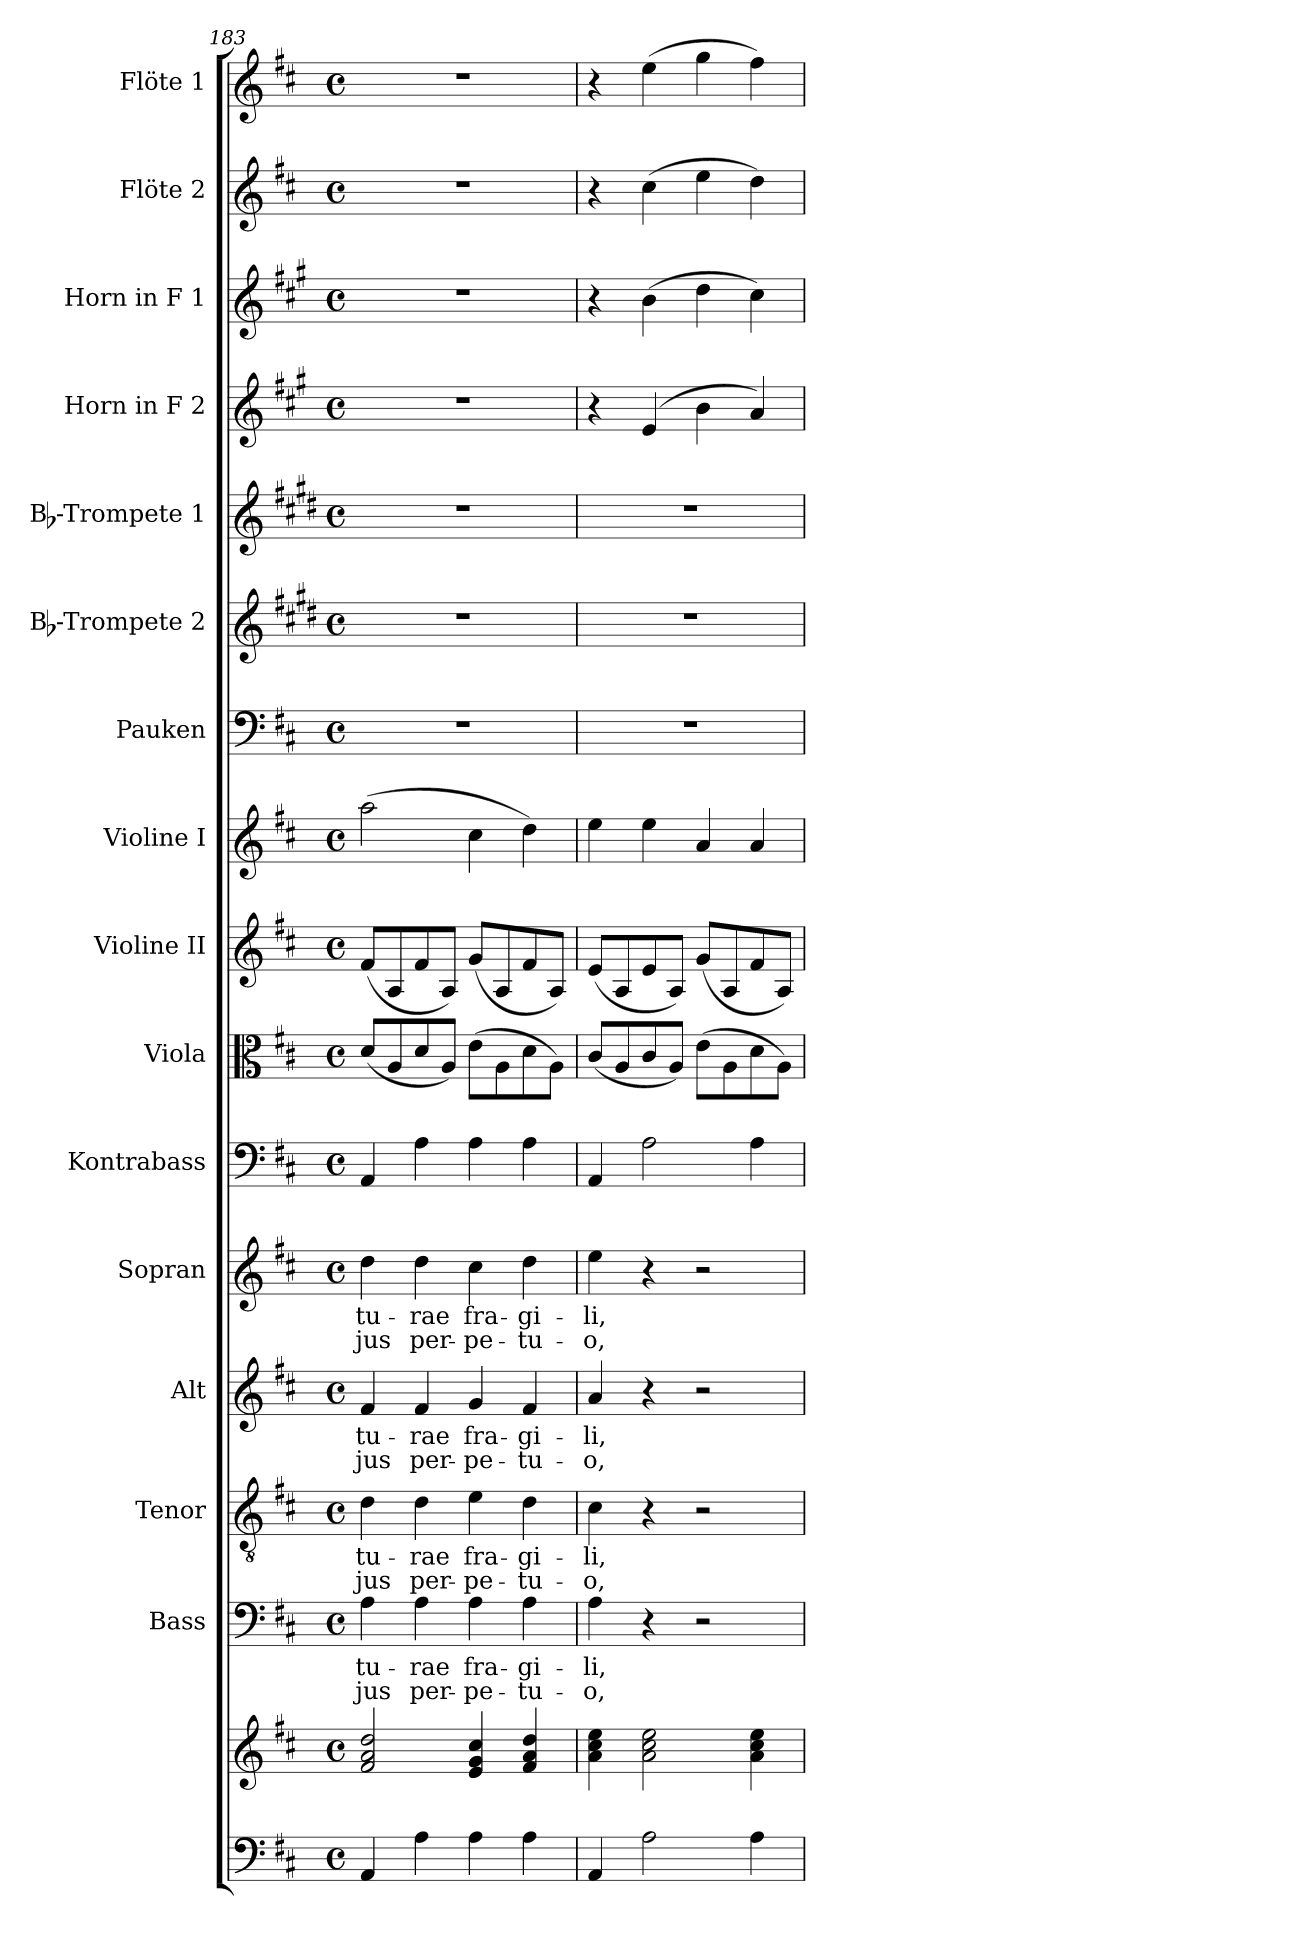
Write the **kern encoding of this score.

**kern	**kern	**kern	**text	**text	**kern	**text	**text	**kern	**text	**text	**kern	**text	**text	**kern	**kern	**kern	**kern	**kern	**kern	**kern	**kern	**kern	**kern	**kern
*part16	*part16	*part15	*part15	*part15	*part14	*part14	*part14	*part13	*part13	*part13	*part12	*part12	*part12	*part11	*part10	*part9	*part8	*part7	*part6	*part5	*part4	*part3	*part2	*part1
*staff17	*staff16	*staff15	*staff15	*staff15	*staff14	*staff14	*staff14	*staff13	*staff13	*staff13	*staff12	*staff12	*staff12	*staff11	*staff10	*staff9	*staff8	*staff7	*staff6	*staff5	*staff4	*staff3	*staff2	*staff1
*	*	*I"Bass	*	*	*I"Tenor	*	*	*I"Alt	*	*	*I"Sopran	*	*	*I"Kontrabass	*I"Viola	*I"Violine II	*I"Violine I	*I"Pauken	*I"Bb-Trompete 2	*I"Bb-Trompete 1	*I"Horn in F 2	*I"Horn in F 1	*I"Flöte 2	*I"Flöte 1
*	*	*I'B.	*	*	*I'T.	*	*	*I'A.	*	*	*I'S.	*	*	*I'Kb.	*I'Vla.	*I'Vl. II	*I'Vl. I	*I'Pk.	*I'Bb Trp. 2	*I'Bb Trp. 1	*	*	*I'Fl. 2	*I'Fl. 1
!!LO:PB:g=z
*clefF4	*clefG2	*clefF4	*	*	*clefGv2	*	*	*clefG2	*	*	*clefG2	*	*	*clefF4	*clefC3	*clefG2	*clefG2	*clefF4	*clefG2	*clefG2	*clefG2	*clefG2	*clefG2	*clefG2
*	*	*	*	*	*	*	*	*	*	*	*	*	*	*ITrd7c12	*	*	*	*	*ITrd1c2	*ITrd1c2	*ITrd4c7	*ITrd4c7	*	*
*k[f#c#]	*k[f#c#]	*k[f#c#]	*	*	*k[f#c#]	*	*	*k[f#c#]	*	*	*k[f#c#]	*	*	*k[f#c#]	*k[f#c#]	*k[f#c#]	*k[f#c#]	*k[f#c#]	*k[f#c#]	*k[f#c#]	*k[f#c#]	*k[f#c#]	*k[f#c#]	*k[f#c#]
*D:	*D:	*D:	*	*	*D:	*	*	*D:	*	*	*D:	*	*	*D:	*D:	*D:	*D:	*D:	*D:	*D:	*D:	*D:	*D:	*D:
*M4/4	*M4/4	*M4/4	*	*	*M4/4	*	*	*M4/4	*	*	*M4/4	*	*	*M4/4	*M4/4	*M4/4	*M4/4	*M4/4	*M4/4	*M4/4	*M4/4	*M4/4	*M4/4	*M4/4
*met(c)	*met(c)	*met(c)	*	*	*met(c)	*	*	*met(c)	*	*	*met(c)	*	*	*met(c)	*met(c)	*met(c)	*met(c)	*met(c)	*met(c)	*met(c)	*met(c)	*met(c)	*met(c)	*met(c)
=183	=183	=183	=183	=183	=183	=183	=183	=183	=183	=183	=183	=183	=183	=183	=183	=183	=183	=183	=183	=183	=183	=183	=183	=183
!	!	!	!LO:LY:b	!LO:LY:b	!	!LO:LY:b	!LO:LY:b	!	!LO:LY:b	!LO:LY:b	!	!LO:LY:b	!LO:LY:b	!	!	!	!	!	!	!	!	!	!	!
4AA/	2f#/ 2a/ 2dd/	4A\	-tu-	-jus	4d\	-tu-	-jus	4f#/	-tu-	-jus	4dd\	-tu-	-jus	4AAA/	(<8d/L	(<8f#/L	(>2aa\	1r	1r	1r	1r	1r	1r	1r
.	.	.	.	.	.	.	.	.	.	.	.	.	.	.	8A/	8A/	.	.	.	.	.	.	.	.
!	!	!	!LO:LY:b	!LO:LY:b	!	!LO:LY:b	!LO:LY:b	!	!LO:LY:b	!LO:LY:b	!	!LO:LY:b	!LO:LY:b	!	!	!	!	!	!	!	!	!	!	!
4A\	.	4A\	-rae	per-	4d\	-rae	per-	4f#/	-rae	per-	4dd\	-rae	per-	4AA\	8d/	8f#/	.	.	.	.	.	.	.	.
.	.	.	.	.	.	.	.	.	.	.	.	.	.	.	8A/J)	8A/J)	.	.	.	.	.	.	.	.
!	!	!	!LO:LY:b	!LO:LY:b	!	!LO:LY:b	!LO:LY:b	!	!LO:LY:b	!LO:LY:b	!	!LO:LY:b	!LO:LY:b	!	!	!	!	!	!	!	!	!	!	!
4A\	4e/ 4g/ 4cc#/	4A\	fra-	-pe-	4e\	fra-	-pe-	4g/	fra-	-pe-	4cc#\	fra-	-pe-	4AA\	(>8e\L	(<8g/L	4cc#\	.	.	.	.	.	.	.
.	.	.	.	.	.	.	.	.	.	.	.	.	.	.	8A\	8A/	.	.	.	.	.	.	.	.
!	!	!	!LO:LY:b	!LO:LY:b	!	!LO:LY:b	!LO:LY:b	!	!LO:LY:b	!LO:LY:b	!	!LO:LY:b	!LO:LY:b	!	!	!	!	!	!	!	!	!	!	!
4A\	4f#/ 4a/ 4dd/	4A\	-gi-	-tu-	4d\	-gi-	-tu-	4f#/	-gi-	-tu-	4dd\	-gi-	-tu-	4AA\	8d\	8f#/	4dd\)	.	.	.	.	.	.	.
.	.	.	.	.	.	.	.	.	.	.	.	.	.	.	8A\J)	8A/J)	.	.	.	.	.	.	.	.
=184	=184	=184	=184	=184	=184	=184	=184	=184	=184	=184	=184	=184	=184	=184	=184	=184	=184	=184	=184	=184	=184	=184	=184	=184
!	!	!	!LO:LY:b	!LO:LY:b	!	!LO:LY:b	!LO:LY:b	!	!LO:LY:b	!LO:LY:b	!	!LO:LY:b	!LO:LY:b	!	!	!	!	!	!	!	!	!	!	!
4AA/	4a\ 4cc#\ 4ee\	4A\	-li,	-o,	4c#\	-li,	-o,	4a/	-li,	-o,	4ee\	-li,	-o,	4AAA/	(<8c#/L	(<8e/L	4ee\	1r	1r	1r	4r	4r	4r	4r
.	.	.	.	.	.	.	.	.	.	.	.	.	.	.	8A/	8A/	.	.	.	.	.	.	.	.
2A\	2a\ 2cc#\ 2ee\	4r	.	.	4r	.	.	4r	.	.	4r	.	.	2AA\	8c#/	8e/	4ee\	.	.	.	(4A/	(>4e\	(>4cc#\	(>4ee\
.	.	.	.	.	.	.	.	.	.	.	.	.	.	.	8A/J)	8A/J)	.	.	.	.	.	.	.	.
.	.	2r	.	.	2r	.	.	2r	.	.	2r	.	.	.	(>8e\L	(<8g/L	4a/	.	.	.	4e\	4g\	4ee\	4gg\
.	.	.	.	.	.	.	.	.	.	.	.	.	.	.	8A\	8A/	.	.	.	.	.	.	.	.
4A\	4a\ 4cc#\ 4ee\	.	.	.	.	.	.	.	.	.	.	.	.	4AA\	8d\	8f#/	4a/	.	.	.	4d/)	4f#\)	4dd\)	4ff#\)
.	.	.	.	.	.	.	.	.	.	.	.	.	.	.	8A\J)	8A/J)	.	.	.	.	.	.	.	.
=	=	=	=	=	=	=	=	=	=	=	=	=	=	=	=	=	=	=	=	=	=	=	=	=
*-	*-	*-	*-	*-	*-	*-	*-	*-	*-	*-	*-	*-	*-	*-	*-	*-	*-	*-	*-	*-	*-	*-	*-	*-
